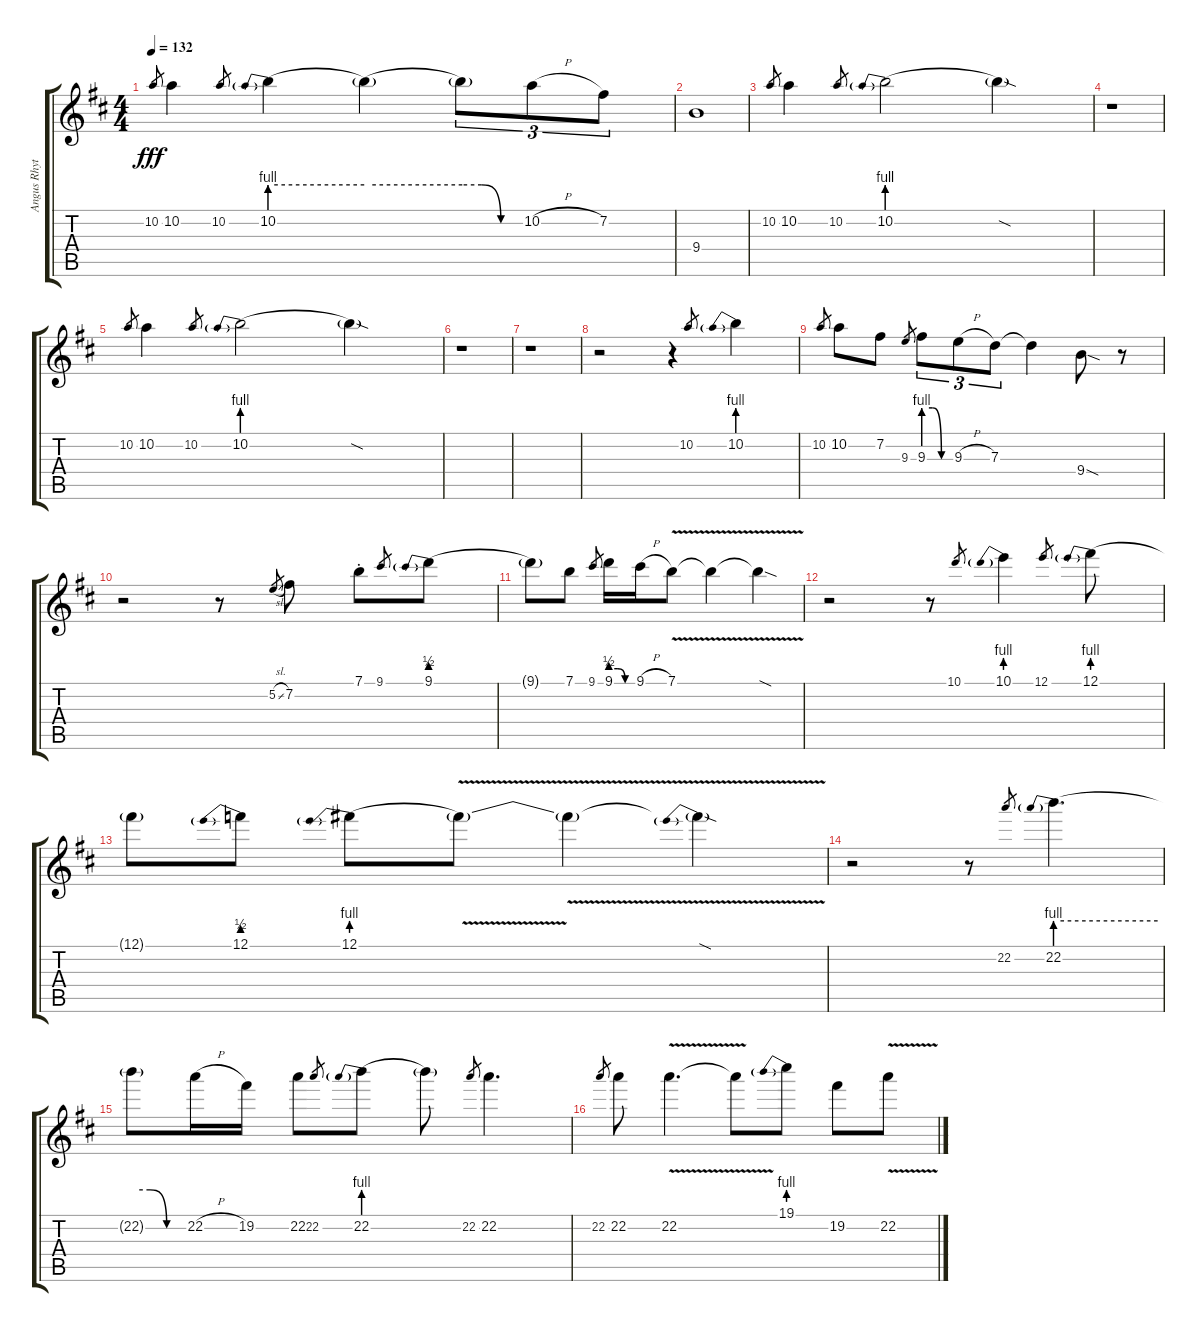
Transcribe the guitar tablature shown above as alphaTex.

\track ("Angus Rhythm" "Angus Rhyt") {instrument distortionguitar}
\staff {score tabs}
\tuning (E4 B3 G3 D3 A2 E2) {hide}
\ts (4 4)
\tempo 132
\clef g2
\ks d
10.2.8{gr dy fff} 10.2.4 10.2.8{gr} 10.2{be (prebend 0 4 60 4)}.4 10.2{be (hold 0 4 60 4) t}.4 10.2{be (custom 0 4 20 4 40 0 60 0) t}.8{tu (3 2)} 10.2{h}.8{tu (3 2)} 7.2.8{tu (3 2)} |
9.4.1 |
10.2.8{gr} 10.2.4 10.2.8{gr} 10.2{be (prebend 0 4 60 4)}.2 10.2{sod t}.4 |
r.1 |
10.2.8{gr} 10.2.4 10.2.8{gr} 10.2{be (prebend 0 4 60 4)}.2 10.2{sod t}.4 |
r.1 |
r.1 |
r.2 r.4 10.2.8{gr} 10.2{be (prebend 0 4 60 4)}.4 |
10.2.8{gr} 10.2.8 7.2.8 9.3.8{gr} 9.3{be (custom 0 4 20 4 40 0 60 0)}.8{tu (3 2)} 9.3{h}.8{tu (3 2)} 7.3.8{tu (3 2)} 7.3{t}.4 9.4{sod}.8 r.8 |
r.2 r.8 5.2{sl}.8{gr} 7.2.8 7.1{st}.8 9.1.8{gr} 9.1{be (prebend 0 2 60 2)}.8 |
9.1{t}.8 7.1.8 9.1.8{gr} 9.1{be (custom 0 2 20 2 40 0 60 0)}.16 9.1{h}.16 7.1{v}.8 7.1{v t}.4 7.1{sod t}.4 |
r.2 r.8 10.1.8{gr} 10.1{be (prebend 0 4 60 4)}.4 12.1.8{gr} 12.1{be (prebend 0 4 60 4)}.8 |
12.1{t}.8 12.1{be (prebend 0 2 60 2)}.8 12.1{be (prebend 0 4 60 4)}.8 12.1{v t}.8 12.1{v t}.4 12.1{be (prebend 0 4 60 4) sod t}.4 |
r.2 r.8 22.2.8{gr} 22.2{be (prebend 0 4 60 4)}.4{d} |
22.2{be (custom 0 4 20 4 40 0 60 0) t}.8 22.2{h}.16 19.2.16 22.2.8 22.2.8{gr} 22.2{be (prebend 0 4 60 4)}.8 22.2{t}.8 22.2.8{gr} 22.2.4{d} |
22.2.8{gr} 22.2.8 22.2{v}.4{d} 22.2{v t}.8 19.1{be (prebend 0 4 60 4)}.8 19.2.8 22.2{v}.8
